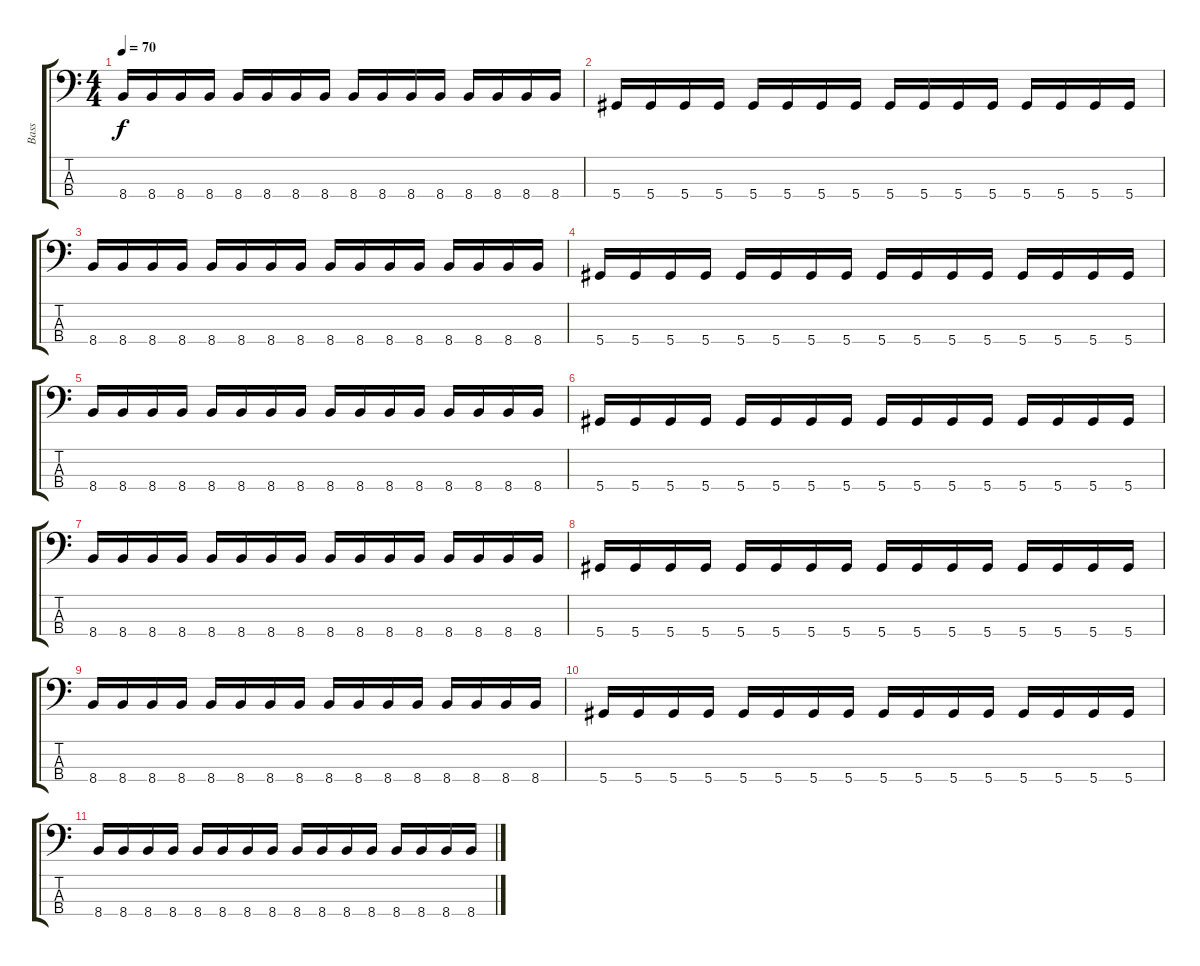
\track ("Bass" "Bass") {instrument electricbassfinger}
\staff {score tabs}
\tuning (Gb2 Db2 Ab1 Eb1) {hide}
\ts (4 4)
\tempo 70
\clef f4
\ks c
8.4.16{dy f} 8.4.16 8.4.16 8.4.16 8.4.16 8.4.16 8.4.16 8.4.16 8.4.16 8.4.16 8.4.16 8.4.16 8.4.16 8.4.16 8.4.16 8.4.16 |
5.4.16 5.4.16 5.4.16 5.4.16 5.4.16 5.4.16 5.4.16 5.4.16 5.4.16 5.4.16 5.4.16 5.4.16 5.4.16 5.4.16 5.4.16 5.4.16 |
8.4.16 8.4.16 8.4.16 8.4.16 8.4.16 8.4.16 8.4.16 8.4.16 8.4.16 8.4.16 8.4.16 8.4.16 8.4.16 8.4.16 8.4.16 8.4.16 |
5.4.16 5.4.16 5.4.16 5.4.16 5.4.16 5.4.16 5.4.16 5.4.16 5.4.16 5.4.16 5.4.16 5.4.16 5.4.16 5.4.16 5.4.16 5.4.16 |
8.4.16 8.4.16 8.4.16 8.4.16 8.4.16 8.4.16 8.4.16 8.4.16 8.4.16 8.4.16 8.4.16 8.4.16 8.4.16 8.4.16 8.4.16 8.4.16 |
5.4.16 5.4.16 5.4.16 5.4.16 5.4.16 5.4.16 5.4.16 5.4.16 5.4.16 5.4.16 5.4.16 5.4.16 5.4.16 5.4.16 5.4.16 5.4.16 |
8.4.16 8.4.16 8.4.16 8.4.16 8.4.16 8.4.16 8.4.16 8.4.16 8.4.16 8.4.16 8.4.16 8.4.16 8.4.16 8.4.16 8.4.16 8.4.16 |
5.4.16 5.4.16 5.4.16 5.4.16 5.4.16 5.4.16 5.4.16 5.4.16 5.4.16 5.4.16 5.4.16 5.4.16 5.4.16 5.4.16 5.4.16 5.4.16 |
8.4.16 8.4.16 8.4.16 8.4.16 8.4.16 8.4.16 8.4.16 8.4.16 8.4.16 8.4.16 8.4.16 8.4.16 8.4.16 8.4.16 8.4.16 8.4.16 |
5.4.16 5.4.16 5.4.16 5.4.16 5.4.16 5.4.16 5.4.16 5.4.16 5.4.16 5.4.16 5.4.16 5.4.16 5.4.16 5.4.16 5.4.16 5.4.16 |
8.4.16 8.4.16 8.4.16 8.4.16 8.4.16 8.4.16 8.4.16 8.4.16 8.4.16 8.4.16 8.4.16 8.4.16 8.4.16 8.4.16 8.4.16 8.4.16
